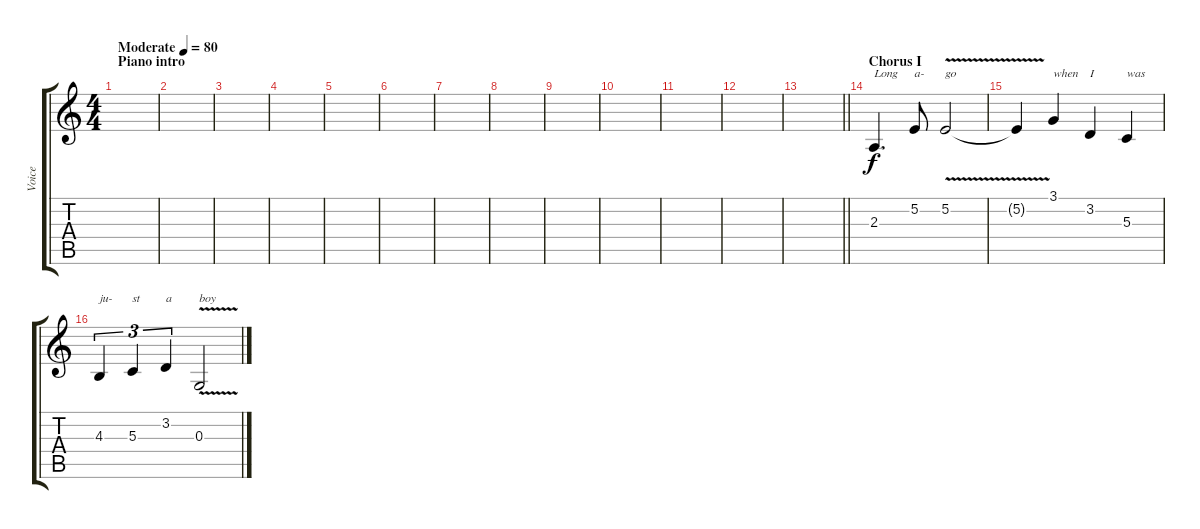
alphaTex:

\track ("Voice" "Voice") {instrument synthvoice}
\staff {score tabs}
\tuning (E4 B3 G3 D3 A2 E2) {hide}
\ts (4 4)
\section ("" "Piano intro")
\tempo (80 "Moderate")
\clef g2
\ks c
|
|
|
|
|
|
|
|
|
|
|
|
\barLineRight lightlight
|
\section ("" "Chorus I")
2.3.4{d txt "Long"} 5.2.8{txt "a-"} 5.2{v}.2{txt "go"} |
5.2{t}.4 3.1.4{txt "when"} 3.2.4{txt "I"} 5.3.4{txt "was"} |
4.3.4{tu (3 2) txt "ju-"} 5.3.4{tu (3 2) txt "st"} 3.2.4{tu (3 2) txt "a"} 0.3{v}.2{txt "boy"}
